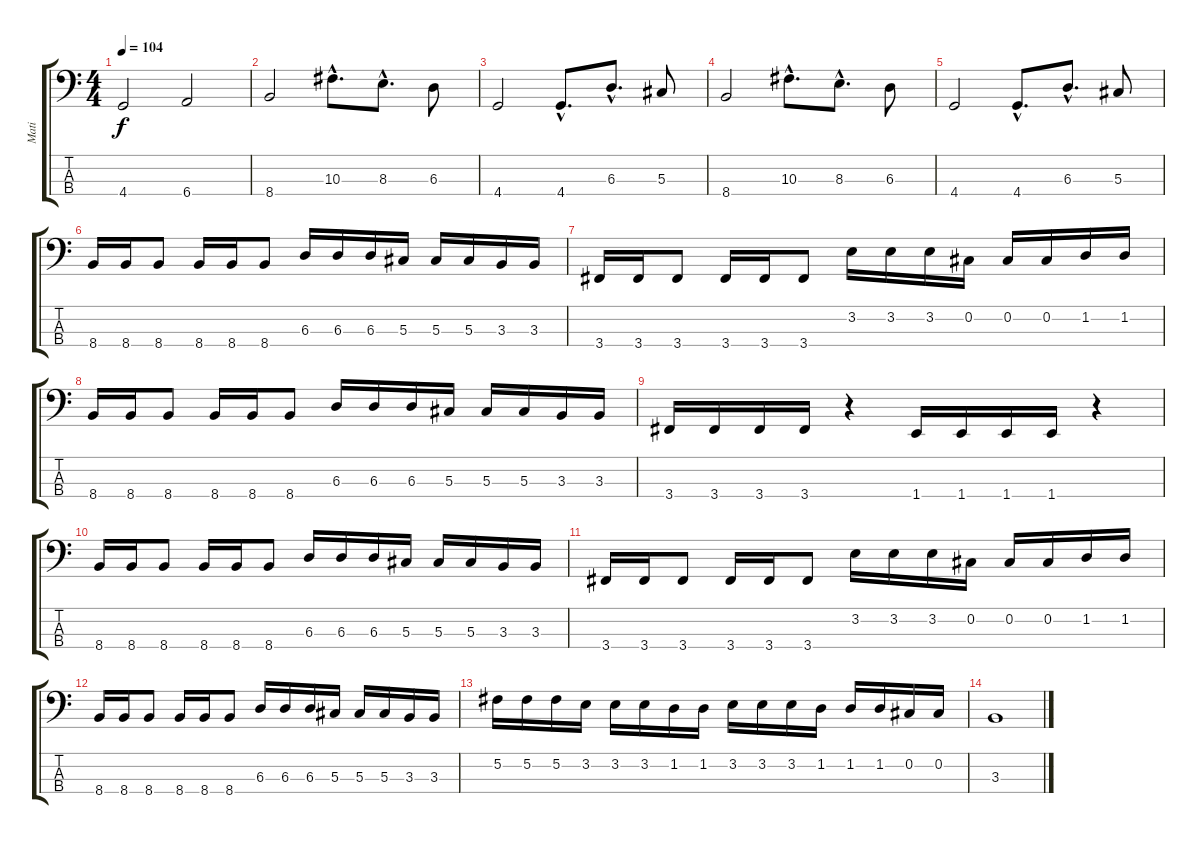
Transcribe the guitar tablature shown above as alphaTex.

\track ("Mati" "Mati") {instrument slapbass2}
\staff {score tabs}
\tuning (Gb2 Db2 Ab1 Eb1) {hide}
\ts (4 4)
\tempo 104
\clef f4
\ks c
4.4.2{dy f} 6.4.2 |
8.4.2 10.3{hac}.8{d} 8.3{hac}.8{d} 6.3.8 |
4.4.2 4.4{hac}.8{d} 6.3{hac}.8{d} 5.3.8 |
8.4.2 10.3{hac}.8{d} 8.3{hac}.8{d} 6.3.8 |
4.4.2 4.4{hac}.8{d} 6.3{hac}.8{d} 5.3.8 |
8.4.16 8.4.16 8.4.8 8.4.16 8.4.16 8.4.8 6.3.16 6.3.16 6.3.16 5.3.16 5.3.16 5.3.16 3.3.16 3.3.16 |
3.4.16 3.4.16 3.4.8 3.4.16 3.4.16 3.4.8 3.2.16 3.2.16 3.2.16 0.2.16 0.2.16 0.2.16 1.2.16 1.2.16 |
8.4.16 8.4.16 8.4.8 8.4.16 8.4.16 8.4.8 6.3.16 6.3.16 6.3.16 5.3.16 5.3.16 5.3.16 3.3.16 3.3.16 |
3.4.16 3.4.16 3.4.16 3.4.16 r.4 1.4.16 1.4.16 1.4.16 1.4.16 r.4 |
8.4.16 8.4.16 8.4.8 8.4.16 8.4.16 8.4.8 6.3.16 6.3.16 6.3.16 5.3.16 5.3.16 5.3.16 3.3.16 3.3.16 |
3.4.16 3.4.16 3.4.8 3.4.16 3.4.16 3.4.8 3.2.16 3.2.16 3.2.16 0.2.16 0.2.16 0.2.16 1.2.16 1.2.16 |
8.4.16 8.4.16 8.4.8 8.4.16 8.4.16 8.4.8 6.3.16 6.3.16 6.3.16 5.3.16 5.3.16 5.3.16 3.3.16 3.3.16 |
5.2.16 5.2.16 5.2.16 3.2.16 3.2.16 3.2.16 1.2.16 1.2.16 3.2.16 3.2.16 3.2.16 1.2.16 1.2.16 1.2.16 0.2.16 0.2.16 |
3.3.1
